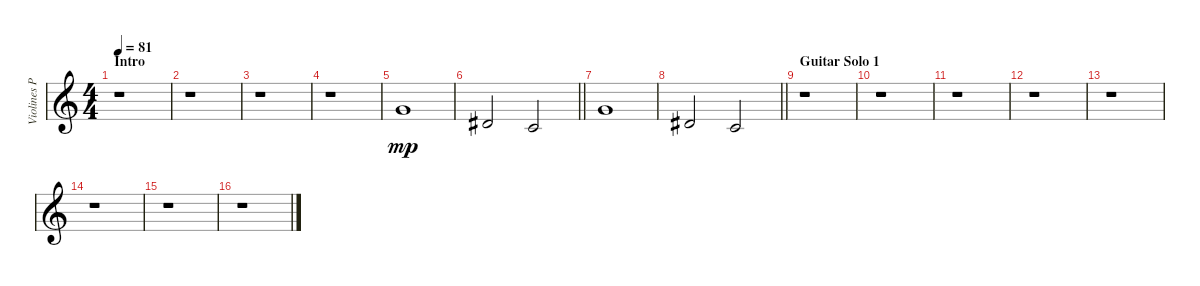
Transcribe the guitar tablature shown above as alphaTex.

\track ("Violines Primeros" "Violines P") {instrument stringensemble1}
\staff {score}
\tuning (E5 A4 D4 G3) {hide}
\ts (4 4)
\section ("" "Intro")
\tempo 81
\clef g2
\ks c
r.1{dy mp instrument stringensemble1} |
r.1 |
r.1 |
r.1{volume 5} |
5.3.1{volume 11} |
\barLineRight lightlight
1.3.2 5.4.2 |
5.3.1 |
\barLineRight lightlight
1.3.2 5.4.2 |
\section ("" "Guitar Solo 1")
r.1 |
r.1 |
r.1 |
r.1 |
r.1 |
r.1 |
r.1 |
r.1
